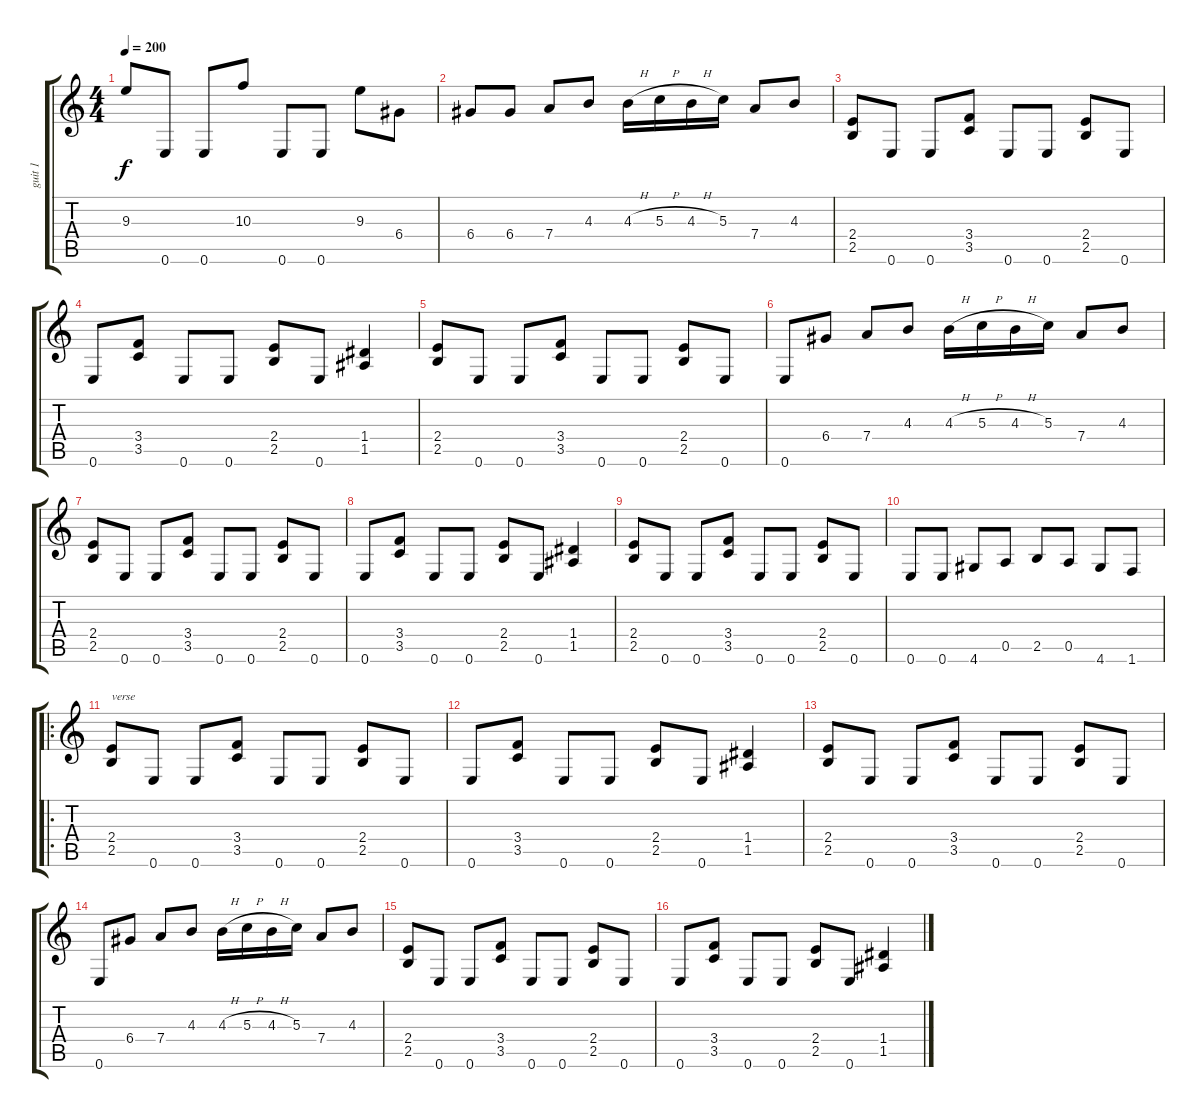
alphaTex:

\track ("guit 1" "guit 1") {instrument distortionguitar}
\staff {score tabs}
\tuning (E4 B3 G3 D3 A2 E2) {hide}
\ts (4 4)
\tempo 200
\clef g2
\ks c
9.3.8{dy f} 0.6.8 0.6.8 10.3.8 0.6.8 0.6.8 9.3.8 6.4.8 |
6.4.8 6.4.8 7.4.8 4.3.8 4.3{h}.16 5.3{h}.16 4.3{h}.16 5.3.16 7.4.8 4.3.8 |
(2.4 2.5).8 0.6.8 0.6.8 (3.4 3.5).8 0.6.8 0.6.8 (2.4 2.5).8 0.6.8 |
0.6.8 (3.4 3.5).8 0.6.8 0.6.8 (2.4 2.5).8 0.6.8 (1.4 1.5).4 |
(2.4 2.5).8 0.6.8 0.6.8 (3.4 3.5).8 0.6.8 0.6.8 (2.4 2.5).8 0.6.8 |
0.6.8 6.4.8 7.4.8 4.3.8 4.3{h}.16 5.3{h}.16 4.3{h}.16 5.3.16 7.4.8 4.3.8 |
(2.4 2.5).8 0.6.8 0.6.8 (3.4 3.5).8 0.6.8 0.6.8 (2.4 2.5).8 0.6.8 |
0.6.8 (3.4 3.5).8 0.6.8 0.6.8 (2.4 2.5).8 0.6.8 (1.4 1.5).4 |
(2.4 2.5).8 0.6.8 0.6.8 (3.4 3.5).8 0.6.8 0.6.8 (2.4 2.5).8 0.6.8 |
0.6.8 0.6.8 4.6.8 0.5.8 2.5.8 0.5.8 4.6.8 1.6.8 |
\ro
(2.4 2.5).8{txt "verse"} 0.6.8 0.6.8 (3.4 3.5).8 0.6.8 0.6.8 (2.4 2.5).8 0.6.8 |
0.6.8 (3.4 3.5).8 0.6.8 0.6.8 (2.4 2.5).8 0.6.8 (1.4 1.5).4 |
(2.4 2.5).8 0.6.8 0.6.8 (3.4 3.5).8 0.6.8 0.6.8 (2.4 2.5).8 0.6.8 |
0.6.8 6.4.8 7.4.8 4.3.8 4.3{h}.16 5.3{h}.16 4.3{h}.16 5.3.16 7.4.8 4.3.8 |
(2.4 2.5).8 0.6.8 0.6.8 (3.4 3.5).8 0.6.8 0.6.8 (2.4 2.5).8 0.6.8 |
0.6.8 (3.4 3.5).8 0.6.8 0.6.8 (2.4 2.5).8 0.6.8 (1.4 1.5).4
